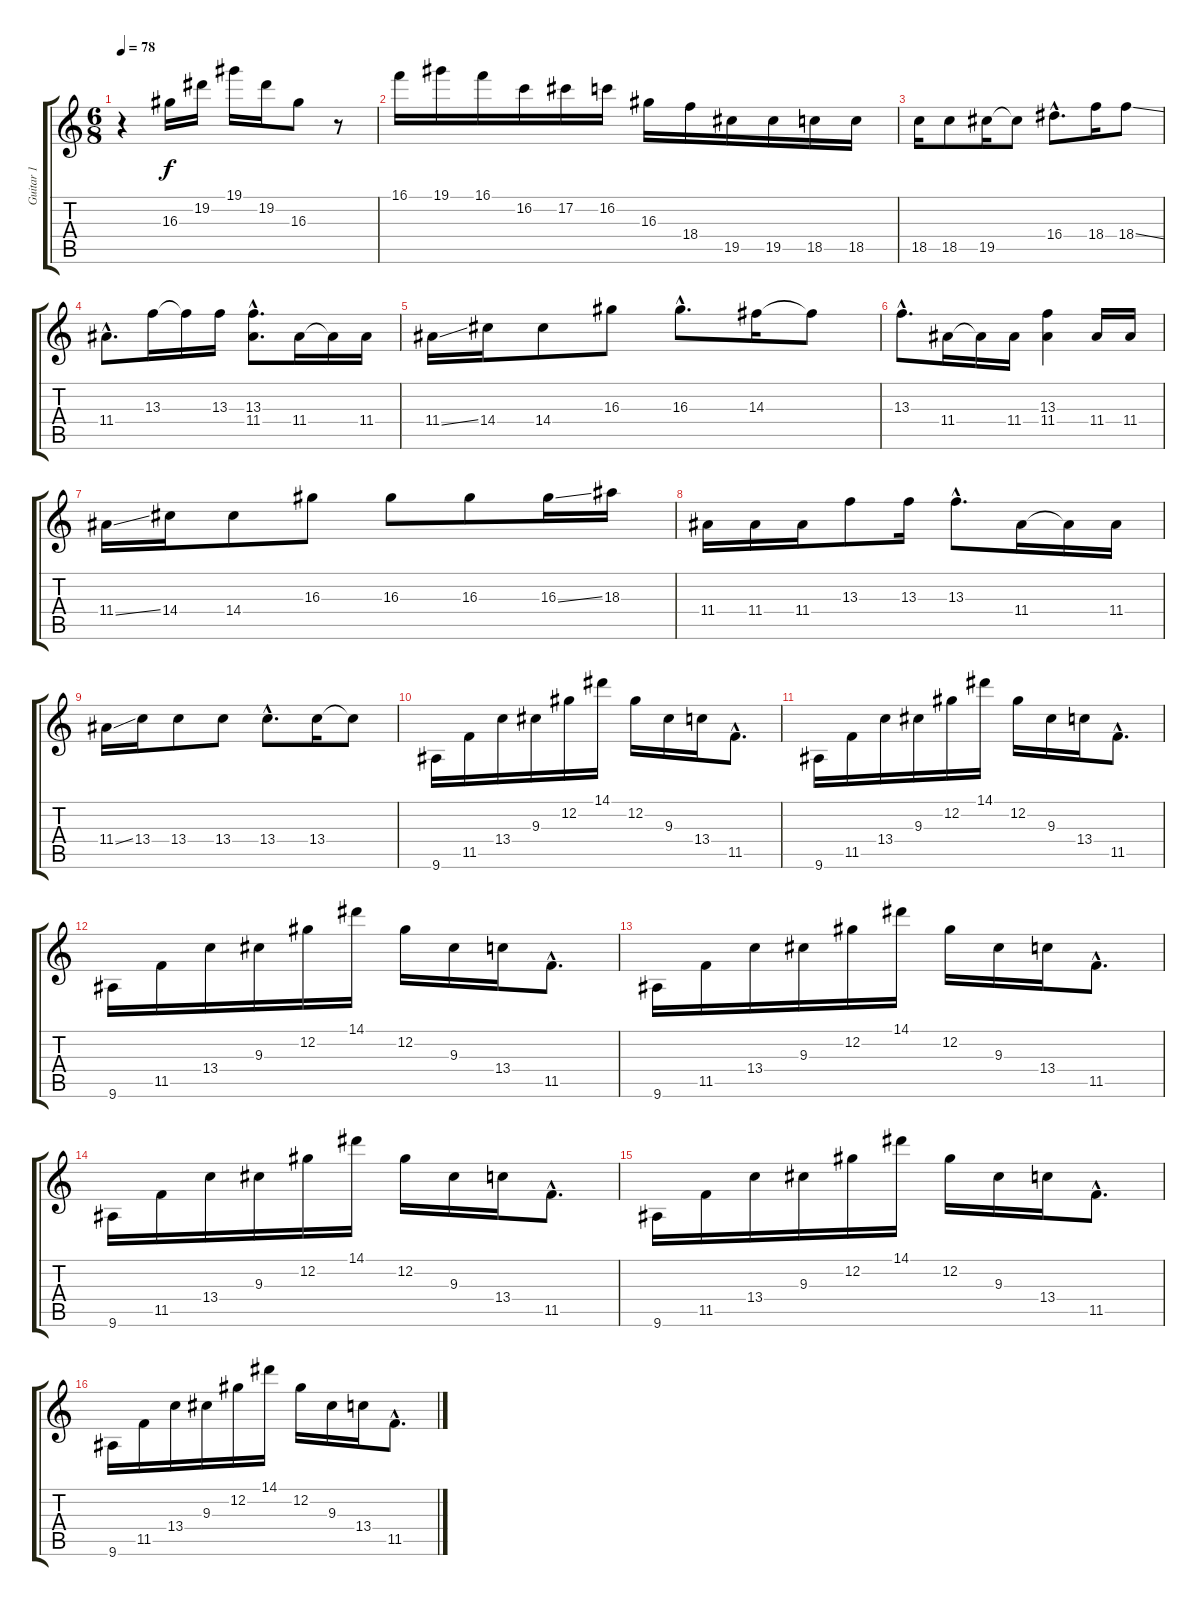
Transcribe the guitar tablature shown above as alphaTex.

\track ("Guitar 1" "Guitar 1") {instrument overdrivenguitar}
\staff {score tabs}
\tuning (Db4 Ab3 E3 B2 Gb2 Db2) {hide}
\ts (6 8)
\tempo 78
\clef g2
\ks c
r.4{dy f} 16.3.16 19.2.16 19.1.16 19.2.16 16.3.8 r.8 |
16.1.16 19.1.16 16.1.16 16.2.16 17.2.16 16.2.16 16.3.16 18.4.16 19.5.16 19.5.16 18.5.16 18.5.16 |
18.5.16 18.5.8 19.5.16 19.5{t}.8 16.4{hac}.8{d} 18.4.16 18.4{ss}.8 |
11.4{hac}.8{d} 13.3.16 13.3{t}.16 13.3.16 (13.3{hac} 11.4{hac}).8{d} 11.4.16 11.4{t}.16 11.4.16 |
11.4{ss}.16 14.4.16 14.4.8 16.3.8 16.3{hac}.8{d} 14.3.16 14.3{t}.8 |
13.3{hac}.8{d} 11.4.16 11.4{t}.16 11.4.16 (13.3 11.4).4 11.4.16 11.4.16 |
11.4{ss}.16 14.4.16 14.4.8 16.3.8 16.3.8 16.3.8 16.3{ss}.16 18.3.16 |
11.4.16 11.4.16 11.4.16 13.3.8 13.3.16 13.3{hac}.8{d} 11.4.16 11.4{t}.16 11.4.16 |
11.4{ss}.16 13.4.16 13.4.8 13.4.8 13.4{hac}.8{d} 13.4.16 13.4{t}.8 |
9.6.16 11.5.16 13.4.16 9.3.16 12.2.16 14.1.16 12.2.16 9.3.16 13.4.16 11.5{hac}.8{d} |
9.6.16 11.5.16 13.4.16 9.3.16 12.2.16 14.1.16 12.2.16 9.3.16 13.4.16 11.5{hac}.8{d} |
9.6.16 11.5.16 13.4.16 9.3.16 12.2.16 14.1.16 12.2.16 9.3.16 13.4.16 11.5{hac}.8{d} |
9.6.16 11.5.16 13.4.16 9.3.16 12.2.16 14.1.16 12.2.16 9.3.16 13.4.16 11.5{hac}.8{d} |
9.6.16 11.5.16 13.4.16 9.3.16 12.2.16 14.1.16 12.2.16 9.3.16 13.4.16 11.5{hac}.8{d} |
9.6.16 11.5.16 13.4.16 9.3.16 12.2.16 14.1.16 12.2.16 9.3.16 13.4.16 11.5{hac}.8{d} |
9.6.16 11.5.16 13.4.16 9.3.16 12.2.16 14.1.16 12.2.16 9.3.16 13.4.16 11.5{hac}.8{d}
